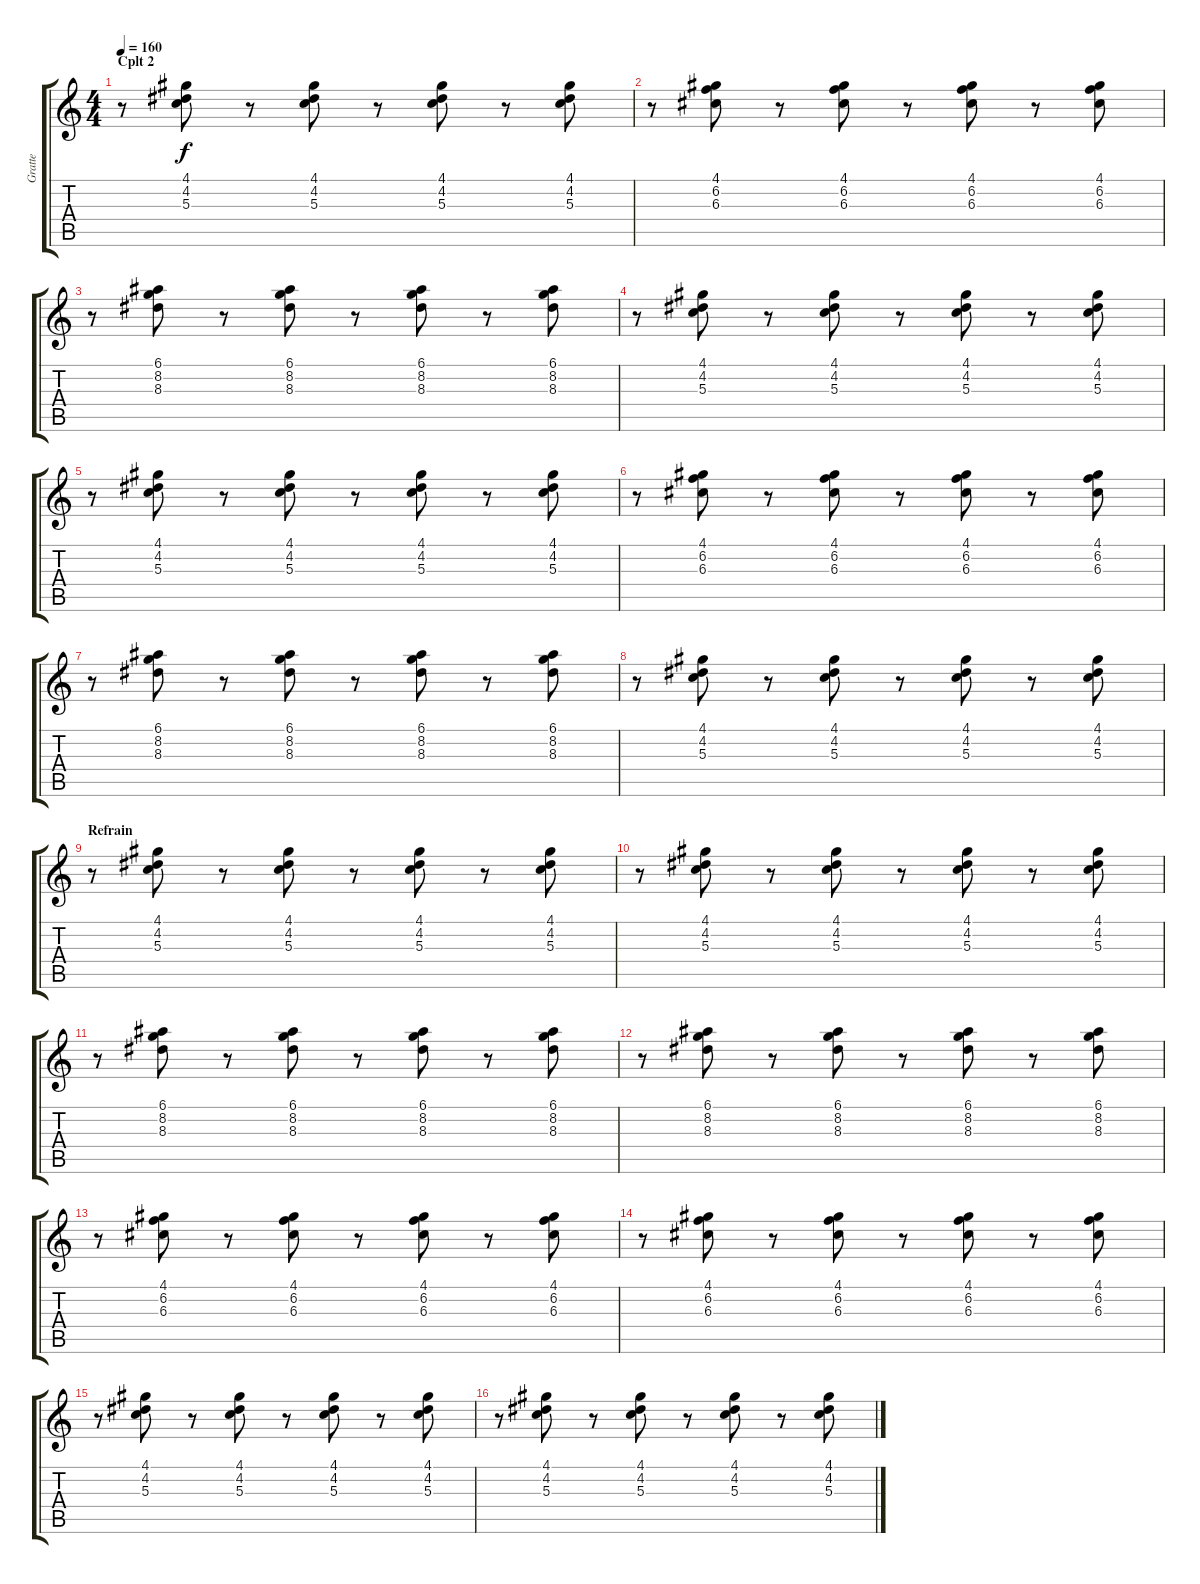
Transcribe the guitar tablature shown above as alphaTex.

\track ("Gratte" "Gratte") {instrument electricguitarclean}
\staff {score tabs}
\tuning (E4 B3 G3 D3 A2 E2) {hide}
\ts (4 4)
\section ("" "Cplt 2")
\tempo 160
\clef g2
\ks c
r.8{dy f} (4.1 4.2 5.3).8 r.8 (4.1 4.2 5.3).8 r.8 (4.1 4.2 5.3).8 r.8 (4.1 4.2 5.3).8 |
r.8 (4.1 6.2 6.3).8 r.8 (4.1 6.2 6.3).8 r.8 (4.1 6.2 6.3).8 r.8 (4.1 6.2 6.3).8 |
r.8 (6.1 8.2 8.3).8 r.8 (6.1 8.2 8.3).8 r.8 (6.1 8.2 8.3).8 r.8 (6.1 8.2 8.3).8 |
r.8 (4.1 4.2 5.3).8 r.8 (4.1 4.2 5.3).8 r.8 (4.1 4.2 5.3).8 r.8 (4.1 4.2 5.3).8 |
r.8 (4.1 4.2 5.3).8 r.8 (4.1 4.2 5.3).8 r.8 (4.1 4.2 5.3).8 r.8 (4.1 4.2 5.3).8 |
r.8 (4.1 6.2 6.3).8 r.8 (4.1 6.2 6.3).8 r.8 (4.1 6.2 6.3).8 r.8 (4.1 6.2 6.3).8 |
r.8 (6.1 8.2 8.3).8 r.8 (6.1 8.2 8.3).8 r.8 (6.1 8.2 8.3).8 r.8 (6.1 8.2 8.3).8 |
r.8 (4.1 4.2 5.3).8 r.8 (4.1 4.2 5.3).8 r.8 (4.1 4.2 5.3).8 r.8 (4.1 4.2 5.3).8 |
\section ("" "Refrain")
r.8 (4.1 4.2 5.3).8 r.8 (4.1 4.2 5.3).8 r.8 (4.1 4.2 5.3).8 r.8 (4.1 4.2 5.3).8 |
r.8 (4.1 4.2 5.3).8 r.8 (4.1 4.2 5.3).8 r.8 (4.1 4.2 5.3).8 r.8 (4.1 4.2 5.3).8 |
r.8 (6.1 8.2 8.3).8 r.8 (6.1 8.2 8.3).8 r.8 (6.1 8.2 8.3).8 r.8 (6.1 8.2 8.3).8 |
r.8 (6.1 8.2 8.3).8 r.8 (6.1 8.2 8.3).8 r.8 (6.1 8.2 8.3).8 r.8 (6.1 8.2 8.3).8 |
r.8 (4.1 6.2 6.3).8 r.8 (4.1 6.2 6.3).8 r.8 (4.1 6.2 6.3).8 r.8 (4.1 6.2 6.3).8 |
r.8 (4.1 6.2 6.3).8 r.8 (4.1 6.2 6.3).8 r.8 (4.1 6.2 6.3).8 r.8 (4.1 6.2 6.3).8 |
r.8 (4.1 4.2 5.3).8 r.8 (4.1 4.2 5.3).8 r.8 (4.1 4.2 5.3).8 r.8 (4.1 4.2 5.3).8 |
r.8 (4.1 4.2 5.3).8 r.8 (4.1 4.2 5.3).8 r.8 (4.1 4.2 5.3).8 r.8 (4.1 4.2 5.3).8
